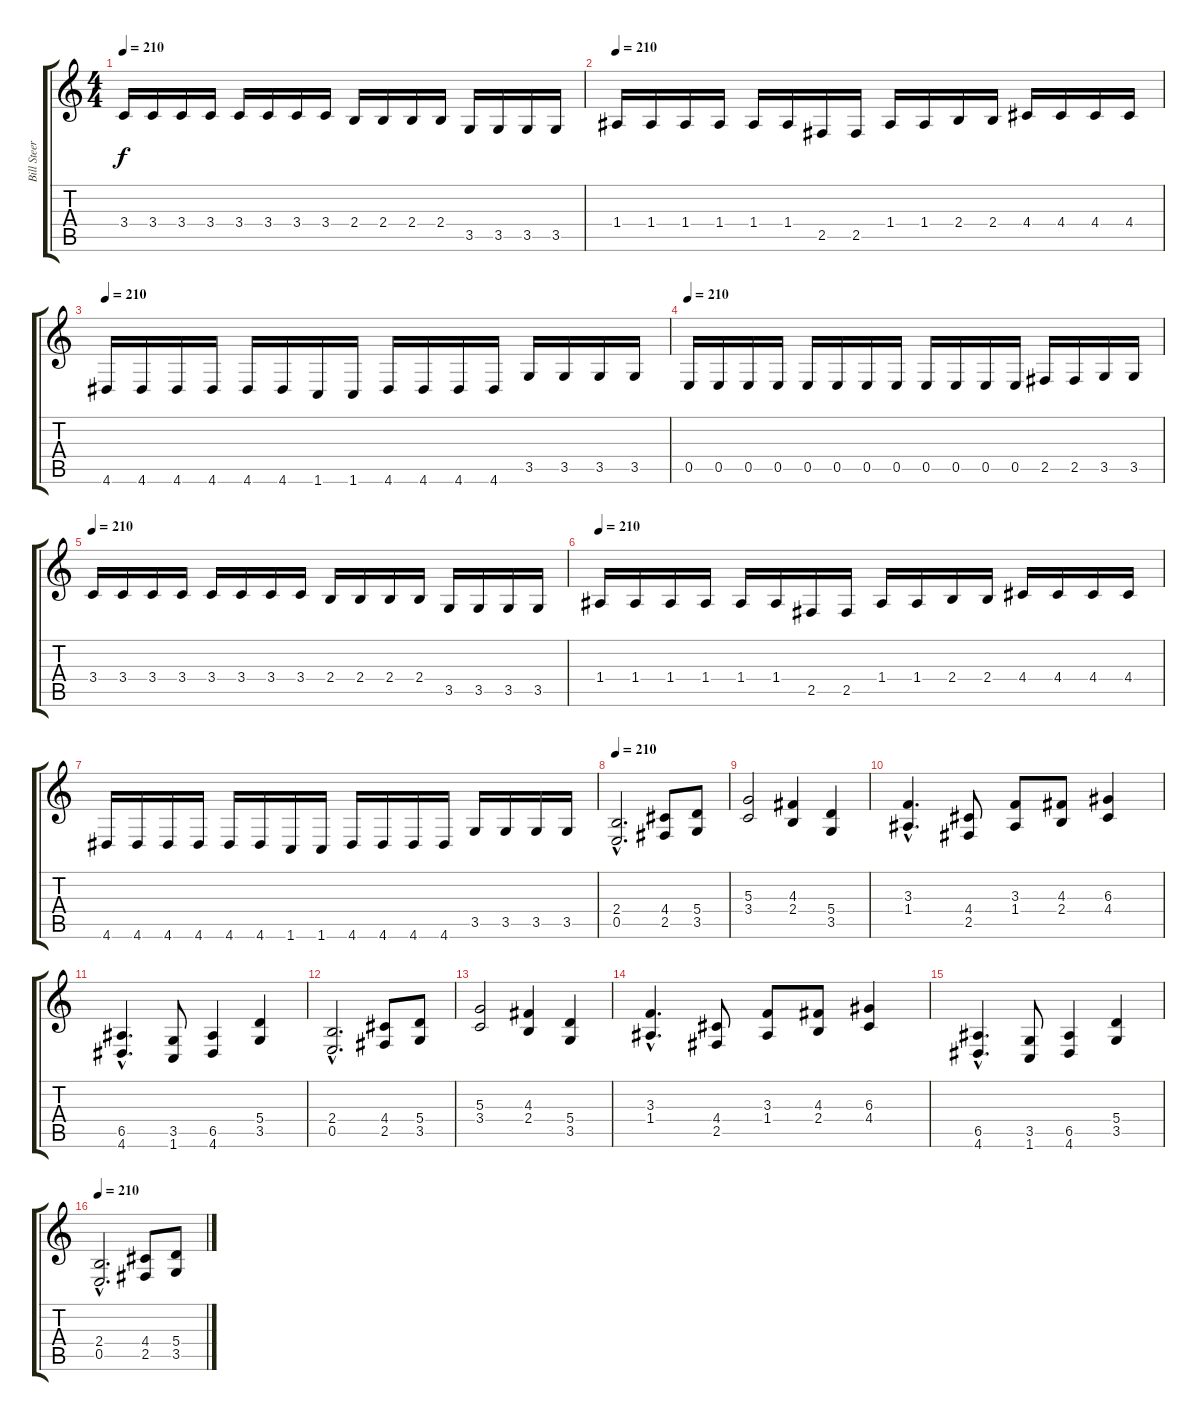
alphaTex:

\track ("Bill Steer" "Bill Steer") {instrument distortionguitar}
\staff {score tabs}
\tuning (B3 Gb3 D3 A2 E2 B1) {hide}
\ts (4 4)
\tempo 210
\clef g2
\ks c
3.4.16{dy f} 3.4.16 3.4.16 3.4.16 3.4.16 3.4.16 3.4.16 3.4.16 2.4.16 2.4.16 2.4.16 2.4.16 3.5.16 3.5.16 3.5.16 3.5.16 |
\tempo 210
1.4.16 1.4.16 1.4.16 1.4.16 1.4.16 1.4.16 2.5.16 2.5.16 1.4.16 1.4.16 2.4.16 2.4.16 4.4.16 4.4.16 4.4.16 4.4.16 |
\tempo 210
4.6.16 4.6.16 4.6.16 4.6.16 4.6.16 4.6.16 1.6.16 1.6.16 4.6.16 4.6.16 4.6.16 4.6.16 3.5.16 3.5.16 3.5.16 3.5.16 |
\tempo 210
0.5.16 0.5.16 0.5.16 0.5.16 0.5.16 0.5.16 0.5.16 0.5.16 0.5.16 0.5.16 0.5.16 0.5.16 2.5.16 2.5.16 3.5.16 3.5.16 |
\tempo 210
3.4.16 3.4.16 3.4.16 3.4.16 3.4.16 3.4.16 3.4.16 3.4.16 2.4.16 2.4.16 2.4.16 2.4.16 3.5.16 3.5.16 3.5.16 3.5.16 |
\tempo 210
1.4.16 1.4.16 1.4.16 1.4.16 1.4.16 1.4.16 2.5.16 2.5.16 1.4.16 1.4.16 2.4.16 2.4.16 4.4.16 4.4.16 4.4.16 4.4.16 |
4.6.16 4.6.16 4.6.16 4.6.16 4.6.16 4.6.16 1.6.16 1.6.16 4.6.16 4.6.16 4.6.16 4.6.16 3.5.16 3.5.16 3.5.16 3.5.16 |
\tempo 210
(2.4{hac} 0.5{hac}).2{d} (4.4 2.5).8 (5.4 3.5).8 |
(5.3 3.4).2 (4.3 2.4).4 (5.4 3.5).4 |
(3.3{hac} 1.4{hac}).4{d} (4.4 2.5).8 (3.3 1.4).8 (4.3 2.4).8 (6.3 4.4).4 |
(6.5{hac} 4.6{hac}).4{d} (3.5 1.6).8 (6.5 4.6).4 (5.4 3.5).4 |
(2.4{hac} 0.5{hac}).2{d} (4.4 2.5).8 (5.4 3.5).8 |
(5.3 3.4).2 (4.3 2.4).4 (5.4 3.5).4 |
(3.3{hac} 1.4{hac}).4{d} (4.4 2.5).8 (3.3 1.4).8 (4.3 2.4).8 (6.3 4.4).4 |
(6.5{hac} 4.6{hac}).4{d} (3.5 1.6).8 (6.5 4.6).4 (5.4 3.5).4 |
\tempo 210
(2.4{hac} 0.5{hac}).2{d} (4.4 2.5).8 (5.4 3.5).8
